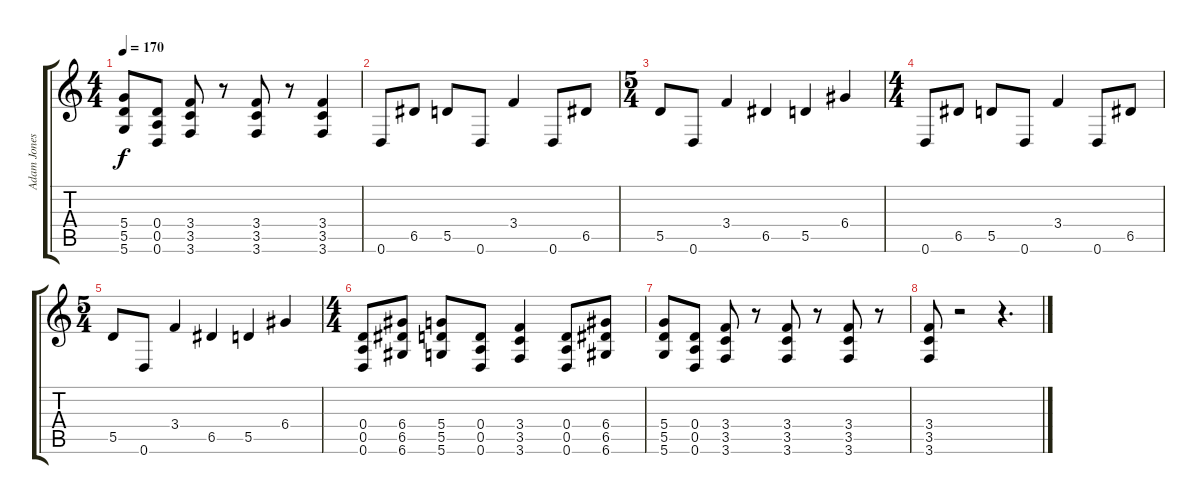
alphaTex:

\track ("Adam Jones" "Adam Jones") {instrument distortionguitar}
\staff {score tabs}
\tuning (E4 B3 G3 D3 A2 D2) {hide}
\ts (4 4)
\tempo 170
\clef g2
\ks c
(5.4 5.5 5.6).8{dy f} (0.4 0.5 0.6).8 (3.4 3.5 3.6).8 r.8 (3.4 3.5 3.6).8 r.8 (3.4 3.5 3.6).4 |
0.6.8 6.5.8 5.5.8 0.6.8 3.4.4 0.6.8 6.5.8 |
\ts (5 4)
5.5.8 0.6.8 3.4.4 6.5.4 5.5.4 6.4.4 |
\ts (4 4)
0.6.8 6.5.8 5.5.8 0.6.8 3.4.4 0.6.8 6.5.8 |
\ts (5 4)
5.5.8 0.6.8 3.4.4 6.5.4 5.5.4 6.4.4 |
\ts (4 4)
(0.4 0.5 0.6).8 (6.4 6.5 6.6).8 (5.4 5.5 5.6).8 (0.4 0.5 0.6).8 (3.4 3.5 3.6).4 (0.4 0.5 0.6).8 (6.4 6.5 6.6).8 |
(5.4 5.5 5.6).8 (0.4 0.5 0.6).8 (3.4 3.5 3.6).8 r.8 (3.4 3.5 3.6).8 r.8 (3.4 3.5 3.6).8 r.8 |
(3.4 3.5 3.6).8 r.2 r.4{d}
